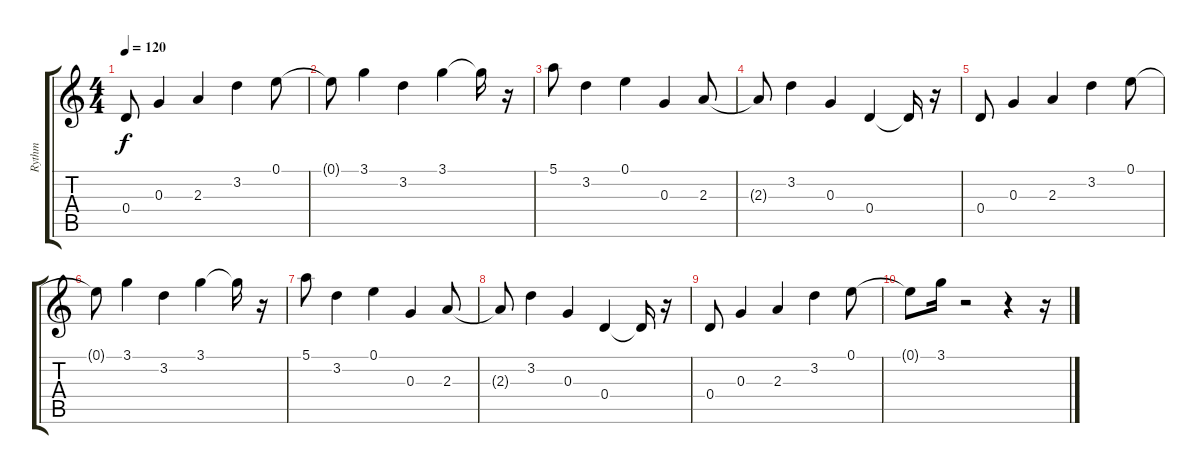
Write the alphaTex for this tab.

\track ("Rythm" "Rythm") {instrument overdrivenguitar}
\staff {score tabs}
\tuning (E4 B3 G3 D3 A2 E2) {hide}
\ts (4 4)
\tempo 120
\clef g2
\ks c
0.4.8{dy f} 0.3.4 2.3.4 3.2.4 0.1.8 |
0.1{t}.8 3.1.4 3.2.4 3.1.4 3.1{t}.16 r.16 |
5.1.8 3.2.4 0.1.4 0.3.4 2.3.8 |
2.3{t}.8 3.2.4 0.3.4 0.4.4 0.4{t}.16 r.16 |
0.4.8 0.3.4 2.3.4 3.2.4 0.1.8 |
0.1{t}.8 3.1.4 3.2.4 3.1.4 3.1{t}.16 r.16 |
5.1.8 3.2.4 0.1.4 0.3.4 2.3.8 |
2.3{t}.8 3.2.4 0.3.4 0.4.4 0.4{t}.16 r.16 |
0.4.8 0.3.4 2.3.4 3.2.4 0.1.8 |
0.1{t}.8 3.1.16 r.2 r.4 r.16
